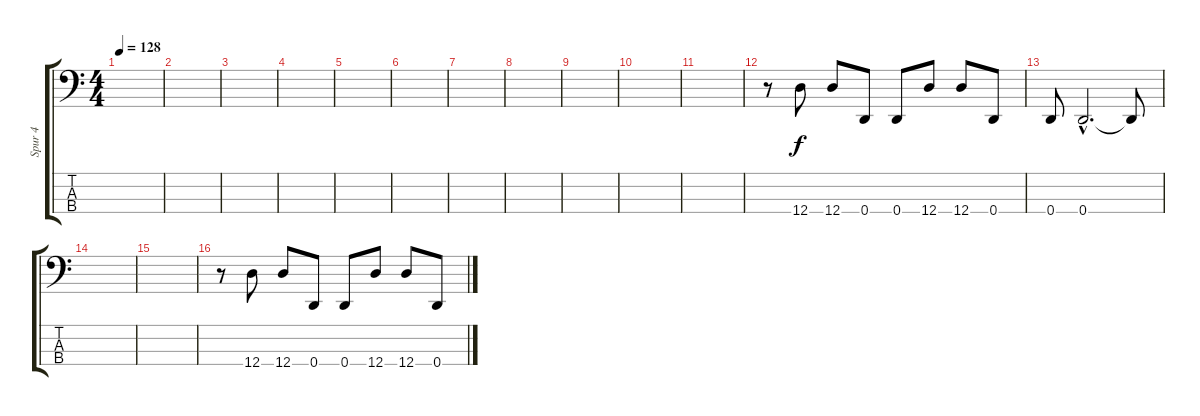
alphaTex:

\track ("Spur 4" "Spur 4") {instrument electricbassfinger}
\staff {score tabs}
\tuning (G2 D2 A1 D1) {hide}
\ts (4 4)
\tempo 128
\clef f4
\ks c
|
|
|
|
|
|
|
|
|
|
|
r.8 12.4.8 12.4.8 0.4.8 0.4.8 12.4.8 12.4.8 0.4.8 |
0.4.8 0.4{hac}.2{d} 0.4{t}.8 |
|
|
r.8 12.4.8 12.4.8 0.4.8 0.4.8 12.4.8 12.4.8 0.4.8
